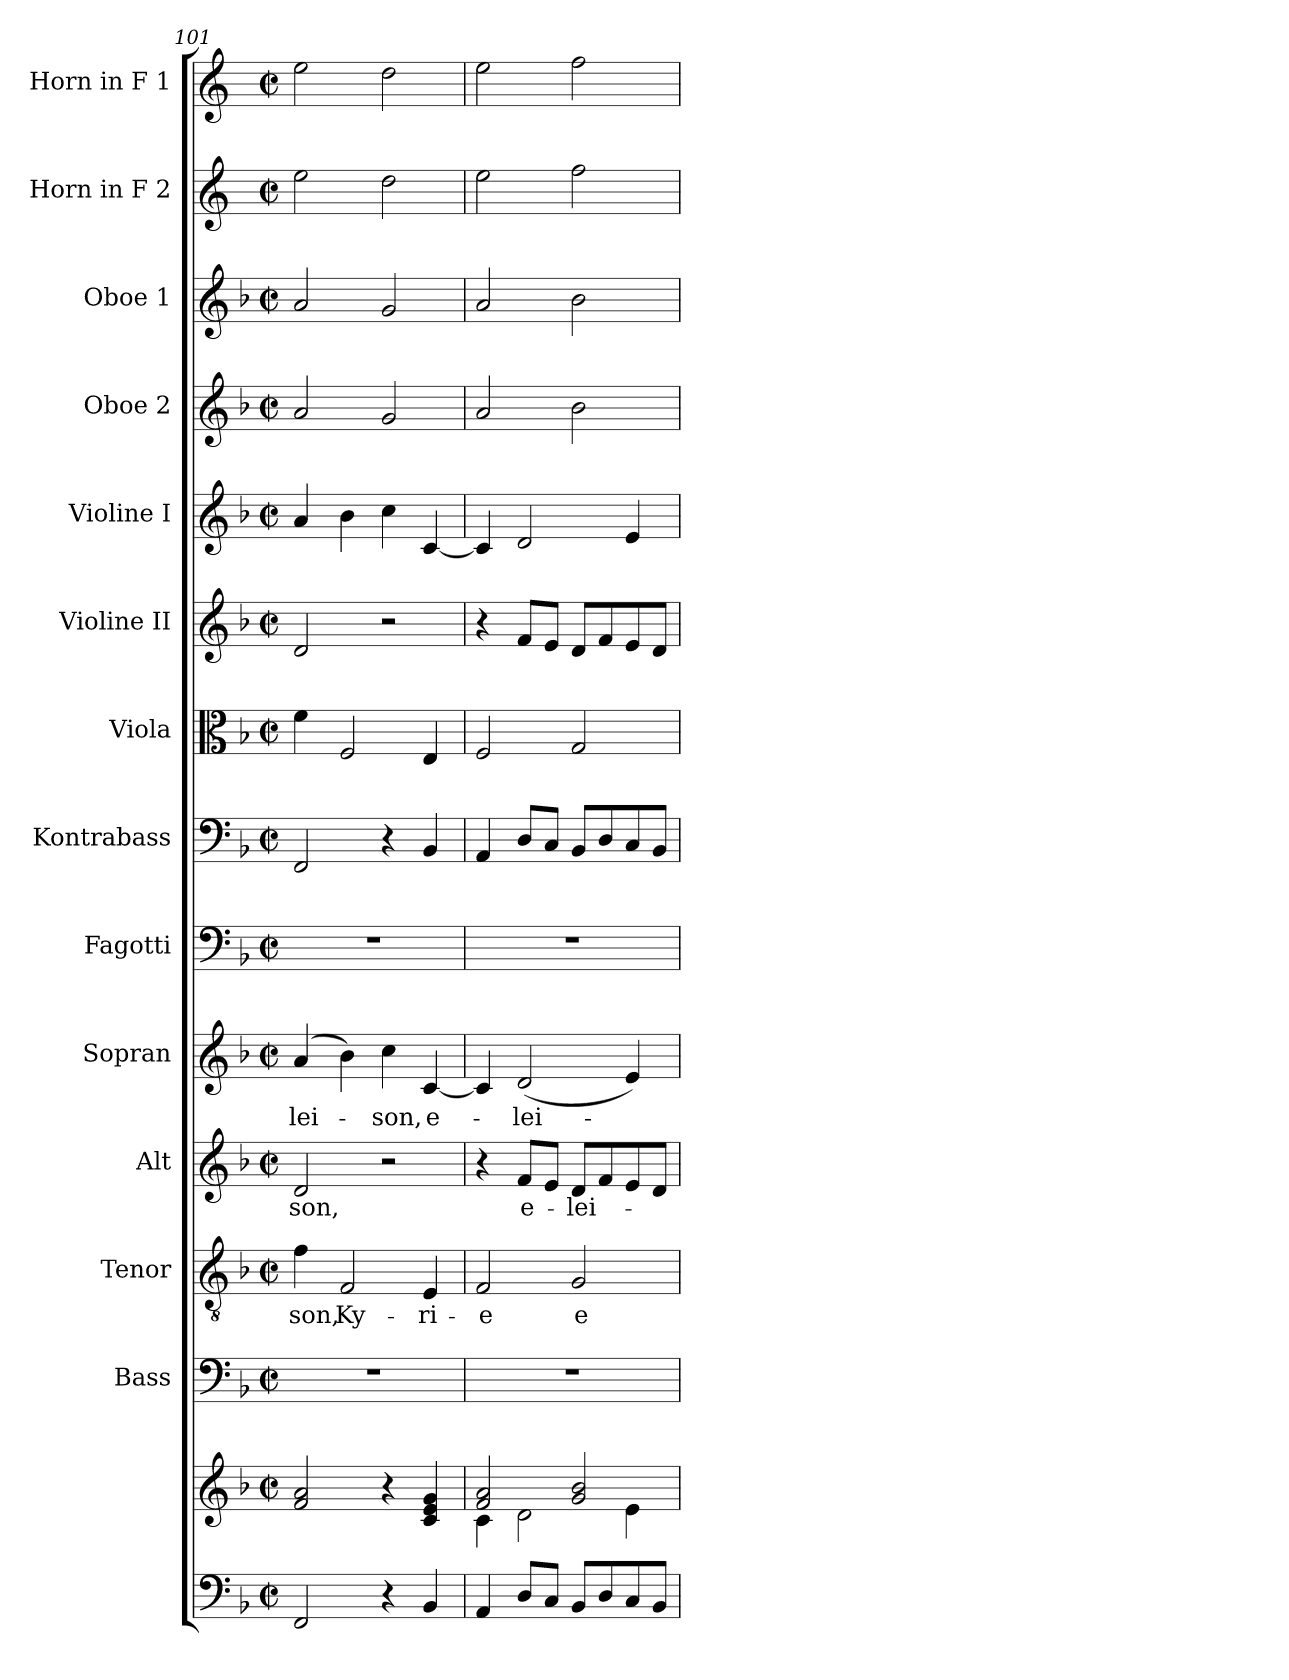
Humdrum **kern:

**kern	**kern	**kern	**kern	**text	**kern	**text	**kern	**text	**kern	**kern	**kern	**kern	**kern	**kern	**kern	**kern	**kern
*part14	*part14	*part13	*part12	*part12	*part11	*part11	*part10	*part10	*part9	*part8	*part7	*part6	*part5	*part4	*part3	*part2	*part1
*staff15	*staff14	*staff13	*staff12	*staff12	*staff11	*staff11	*staff10	*staff10	*staff9	*staff8	*staff7	*staff6	*staff5	*staff4	*staff3	*staff2	*staff1
*	*	*I"Bass	*I"Tenor	*	*I"Alt	*	*I"Sopran	*	*I"Fagotti	*I"Kontrabass	*I"Viola	*I"Violine II	*I"Violine I	*I"Oboe 2	*I"Oboe 1	*I"Horn in F 2	*I"Horn in F 1
*	*	*I'B.	*I'T.	*	*I'A.	*	*I'S.	*	*I'Fg.	*I'Kb.	*I'Vla.	*I'Vl. II	*I'Vl. I	*I'Ob. 2	*I'Ob. 1	*	*
*clefF4	*clefG2	*clefF4	*clefGv2	*	*clefG2	*	*clefG2	*	*clefF4	*clefF4	*clefC3	*clefG2	*clefG2	*clefG2	*clefG2	*clefG2	*clefG2
*	*	*	*	*	*	*	*	*	*	*ITrd7c12	*	*	*	*	*	*ITrd4c7	*ITrd4c7
*k[b-]	*k[b-]	*k[b-]	*k[b-]	*	*k[b-]	*	*k[b-]	*	*k[b-]	*k[b-]	*k[b-]	*k[b-]	*k[b-]	*k[b-]	*k[b-]	*k[b-]	*k[b-]
*F:	*F:	*F:	*F:	*	*F:	*	*F:	*	*F:	*F:	*F:	*F:	*F:	*F:	*F:	*F:	*F:
*M2/2	*M2/2	*M2/2	*M2/2	*	*M2/2	*	*M2/2	*	*M2/2	*M2/2	*M2/2	*M2/2	*M2/2	*M2/2	*M2/2	*M2/2	*M2/2
*met(c|)	*met(c|)	*met(c|)	*met(c|)	*	*met(c|)	*	*met(c|)	*	*met(c|)	*met(c|)	*met(c|)	*met(c|)	*met(c|)	*met(c|)	*met(c|)	*met(c|)	*met(c|)
=101	=101	=101	=101	=101	=101	=101	=101	=101	=101	=101	=101	=101	=101	=101	=101	=101	=101
!	!	!	!	!LO:LY:b	!	!LO:LY:b	!	!LO:LY:b	!	!	!	!	!	!	!	!	!
2FF/	2f/ 2a/	1r	4f\	-son,	2d/	-son,	(4a/	-lei-	1r	2FFF/	4f\	2d/	4a/	2a/	2a/	2a\	2a\
!	!	!	!	!LO:LY:b	!	!	!	!	!	!	!	!	!	!	!	!	!
.	.	.	2F/	Ky-	.	.	4b-\)	.	.	.	2F/	.	4b-\	.	.	.	.
!	!	!	!	!	!	!	!	!LO:LY:b	!	!	!	!	!	!	!	!	!
4r	4r	.	.	.	2r	.	4cc\	-son,	.	4r	.	2r	4cc\	2g/	2g/	2g\	2g\
!	!	!	!	!LO:LY:b	!	!	!	!LO:LY:b	!	!	!	!	!	!	!	!	!
4BB-/	4c/ 4e/ 4g/	.	4E/	-ri-	.	.	[4c/	e-	.	4BBB-/	4E/	.	[4c/	.	.	.	.
=102	=102	=102	=102	=102	=102	=102	=102	=102	=102	=102	=102	=102	=102	=102	=102	=102	=102
*	*^	*	*	*	*	*	*	*	*	*	*	*	*	*	*	*	*
!	!	!	!	!	!LO:LY:b	!	!	!	!	!	!	!	!	!	!	!	!	!
4AA/	2f/ 2a/	4c\	1r	2F/	-e	4r	.	4c/]	.	1r	4AAA/	2F/	4r	4c/]	2a/	2a/	2a\	2a\
!	!	!	!	!	!	!	!LO:LY:b	!	!LO:LY:b	!	!	!	!	!	!	!	!	!
8D/L	.	2d\	.	.	.	8f/L	e-	(<2d/	-lei-	.	8DD/L	.	8f/L	2d/	.	.	.	.
8C/J	.	.	.	.	.	8e/J	.	.	.	.	8CC/J	.	8e/J	.	.	.	.	.
!	!	!	!	!	!LO:LY:b	!	!LO:LY:b	!	!	!	!	!	!	!	!	!	!	!
8BB-/L	2g/ 2b-/	.	.	2G/	e-	8d/L	-lei-	.	.	.	8BBB-/L	2G/	8d/L	.	2b-\	2b-\	2b-\	2b-\
8D/	.	.	.	.	.	8f/	.	.	.	.	8DD/	.	8f/	.	.	.	.	.
8C/	.	4e\	.	.	.	8e/	.	4e/)	.	.	8CC/	.	8e/	4e/	.	.	.	.
8BB-/J	.	.	.	.	.	8d/J	.	.	.	.	8BBB-/J	.	8d/J	.	.	.	.	.
*	*v	*v	*	*	*	*	*	*	*	*	*	*	*	*	*	*	*	*
=	=	=	=	=	=	=	=	=	=	=	=	=	=	=	=	=	=
*-	*-	*-	*-	*-	*-	*-	*-	*-	*-	*-	*-	*-	*-	*-	*-	*-	*-
